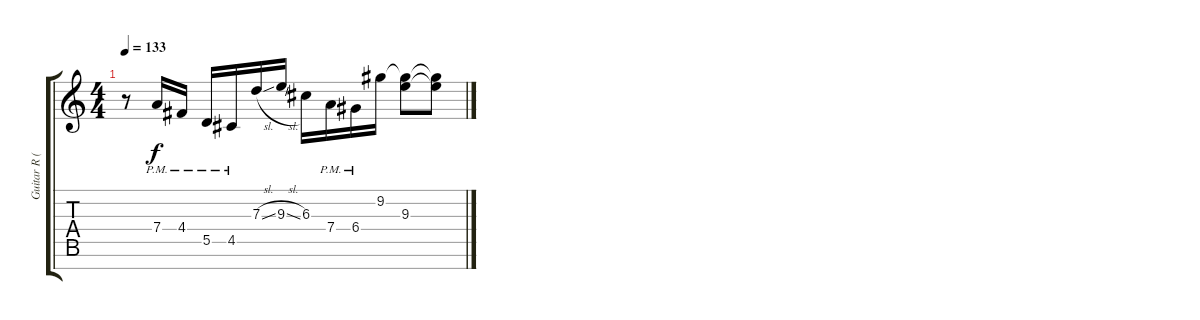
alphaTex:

\track ("Guitar R (High 7)" "Guitar R (") {instrument distortionguitar}
\staff {score tabs}
\tuning (E4 B3 G3 D3 A2 E2 B1) {hide}
\ts (4 4)
\tempo 133
\clef g2
\ks c
r.8{dy f} 7.4{pm}.16 4.4{pm}.16 5.5{pm}.16 4.5{pm}.16 7.3{sl}.16 9.3{sl}.16 6.3.16 7.4{pm}.16 6.4{pm}.16 9.2.16 (9.2{t} 9.3).8 (9.2{t} 9.3{t}).8
